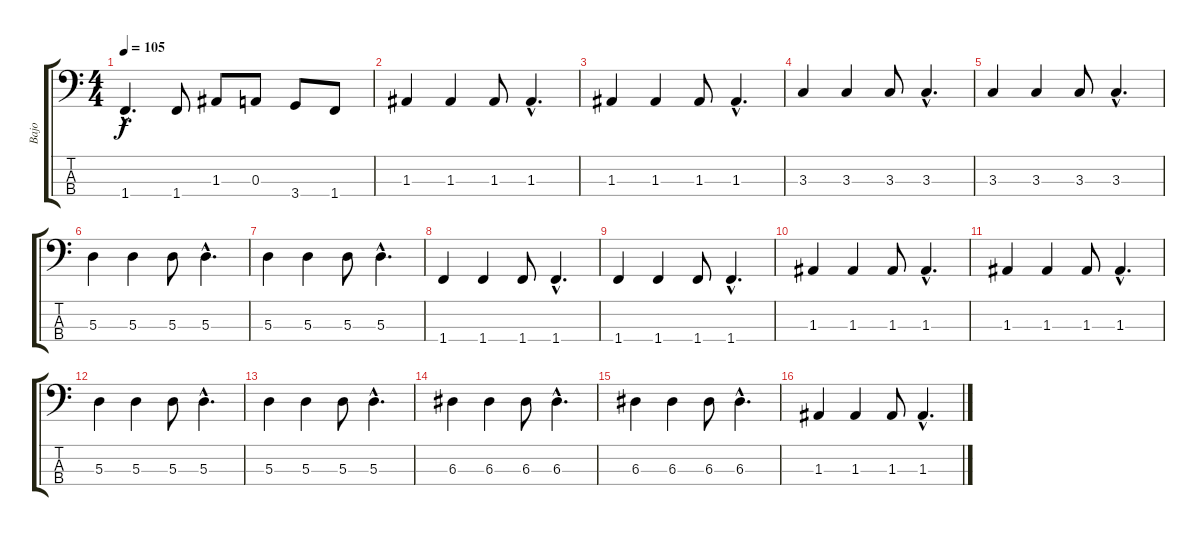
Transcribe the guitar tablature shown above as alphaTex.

\track ("Bajo" "Bajo") {instrument slapbass2}
\staff {score tabs}
\tuning (G2 D2 A1 E1) {hide}
\ts (4 4)
\tempo 105
\clef f4
\ks c
1.4{hac}.4{d dy f} 1.4.8 1.3.8 0.3.8 3.4.8 1.4.8 |
1.3.4{instrument electricbassfinger} 1.3.4 1.3.8 1.3{hac}.4{d} |
1.3.4 1.3.4 1.3.8 1.3{hac}.4{d} |
3.3.4 3.3.4 3.3.8 3.3{hac}.4{d} |
3.3.4 3.3.4 3.3.8 3.3{hac}.4{d} |
5.3.4 5.3.4 5.3.8 5.3{hac}.4{d} |
5.3.4 5.3.4 5.3.8 5.3{hac}.4{d} |
1.4.4 1.4.4 1.4.8 1.4{hac}.4{d} |
1.4.4 1.4.4 1.4.8 1.4{hac}.4{d} |
1.3.4 1.3.4 1.3.8 1.3{hac}.4{d} |
1.3.4 1.3.4 1.3.8 1.3{hac}.4{d} |
5.3.4 5.3.4 5.3.8 5.3{hac}.4{d} |
5.3.4 5.3.4 5.3.8 5.3{hac}.4{d} |
6.3.4 6.3.4 6.3.8 6.3{hac}.4{d} |
6.3.4 6.3.4 6.3.8 6.3{hac}.4{d} |
1.3.4 1.3.4 1.3.8 1.3{hac}.4{d}
